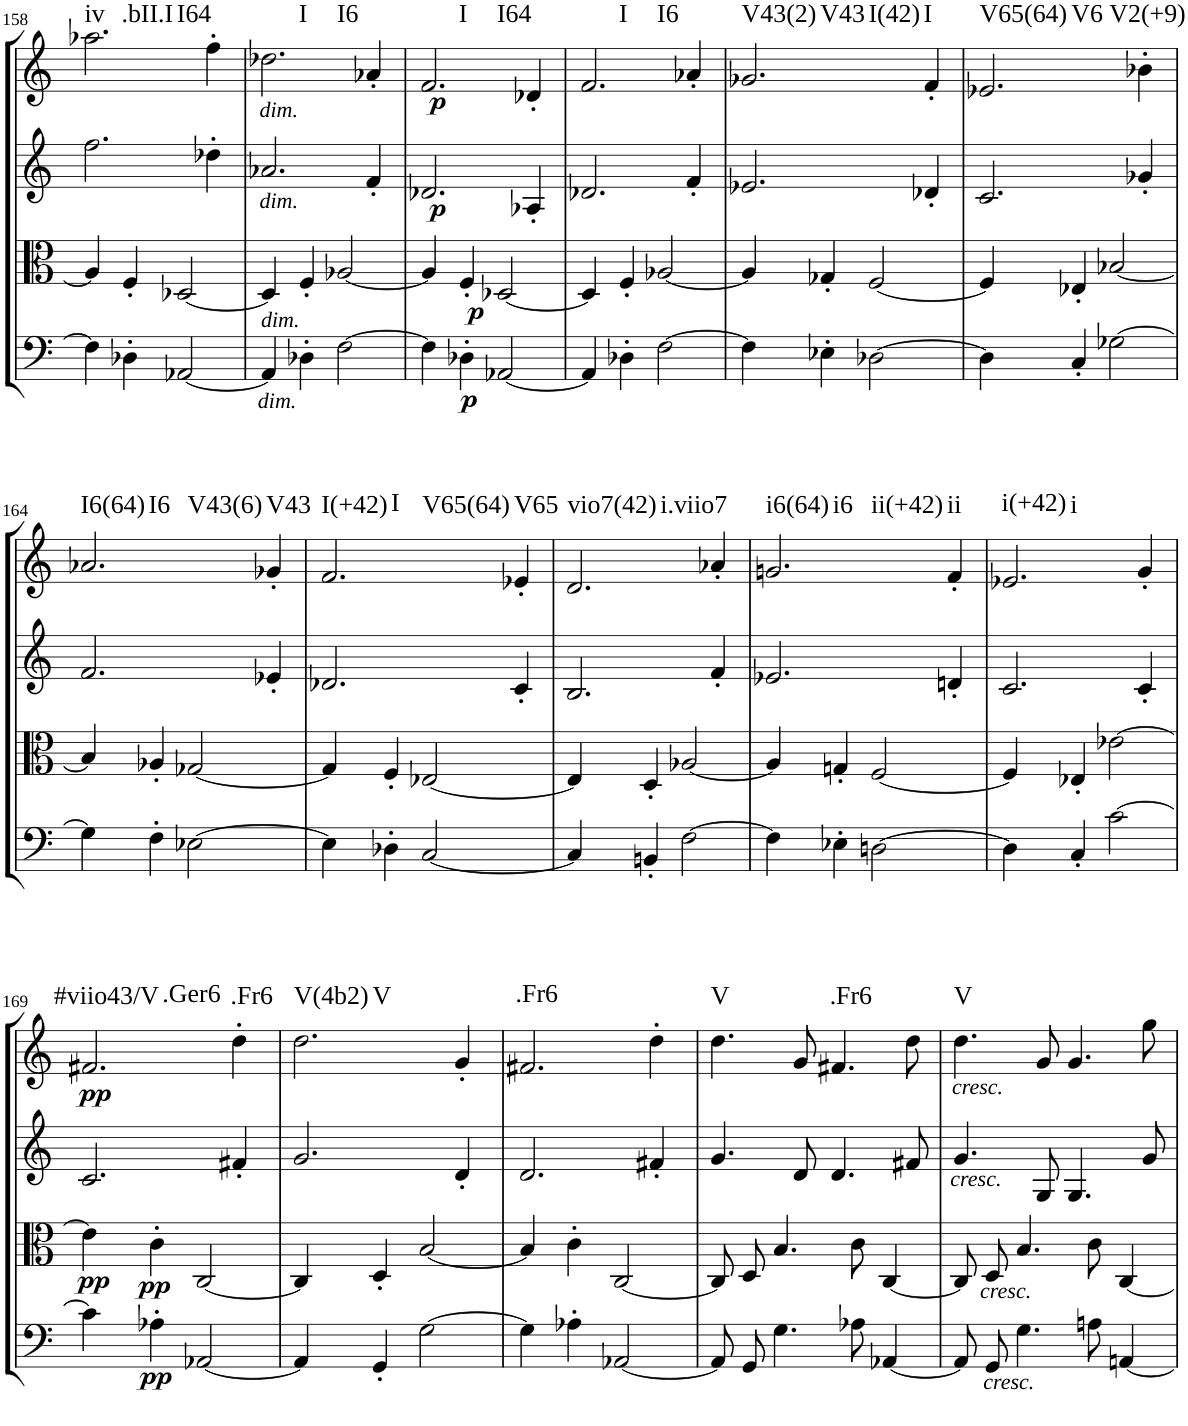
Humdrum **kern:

**kern	**dynam	**kern	**dynam	**kern	**dynam	**kern	**dynam	**harte
*part4	*part4	*part3	*part3	*part2	*part2	*part1	*part1	*part1
*staff4	*staff4	*staff3	*staff3	*staff2	*staff2	*staff1	*staff1	*
*I"Cello	*	*I"Viola	*	*I"2nd Violin	*	*I"1st Violin	*	*
*	*	*I'Vla	*	*I'Vln	*	*I'Vln	*	*
!!LO:PB:g=z
*clefF4	*	*clefC3	*	*clefG2	*	*clefG2	*	*
*k[]	*	*k[]	*	*k[]	*	*k[]	*	*
*M4/4	*	*M4/4	*	*M4/4	*	*M4/4	*	*
*met(c)	*	*met(c)	*	*met(c)	*	*met(c)	*	*
=158	=158	=158	=158	=158	=158	=158	=158	=158
!	!	!	!	!	!	!	!	!LO:H:n=1:kt=iv
!	!	!	!	!	!	!	!	!LO:H:n=2:kt=.bII.I
!	!	!	!	!	!	!	!	!LO:H:n=3:kt=I64
4F\]	.	4A-/]	.	2.ff\	.	2.aa-X\	.	N N N
4D-X'\	.	4F'/	.	.	.	.	.	.
[2AA-X/	.	[2D-X/	.	.	.	.	.	.
.	.	.	.	4dd-X'\	.	4ff'\	.	.
=159	=159	=159	=159	=159	=159	=159	=159	=159
!	!	!	!	!	!	!LO:TX:b:i:t=dim.	!	!
!	!	!	!	!LO:TX:b:i:t=dim.	!	!	!	!
!	!	!LO:TX:b:i:t=dim.	!	!	!	!	!	!
!LO:TX:b:i:t=dim.	!	!	!	!	!	!	!	!LO:H:n=1:kt=I
!	!	!	!	!	!	!	!	!LO:H:n=2:kt=I6
4AA-/]	.	4D-/]	.	2.a-X/	.	2.dd-X\	.	N N
4D-X'\	.	4F'/	.	.	.	.	.	.
[2F\	.	[2A-X/	.	.	.	.	.	.
.	.	.	.	4f'/	.	4a-X'/	.	.
=160	=160	=160	=160	=160	=160	=160	=160	=160
!	!	!	!	!	!LO:DY:b	!	!LO:DY:b	!LO:H:n=1:kt=I
!	!	!	!	!	!	!	!	!LO:H:n=2:kt=I64
4F\]	.	4A-/]	.	2.d-X/	p	2.f/	p	N N
!	!LO:DY:b	!	!LO:DY:b	!	!	!	!	!
4D-X'\	p	4F'/	p	.	.	.	.	.
[2AA-X/	.	[2D-X/	.	.	.	.	.	.
.	.	.	.	4A-X'/	.	4d-X'/	.	.
=161	=161	=161	=161	=161	=161	=161	=161	=161
!	!	!	!	!	!	!	!	!LO:H:n=1:kt=I
!	!	!	!	!	!	!	!	!LO:H:n=2:kt=I6
4AA-/]	.	4D-/]	.	2.d-X/	.	2.f/	.	N N
4D-X'\	.	4F'/	.	.	.	.	.	.
[2F\	.	[2A-X/	.	.	.	.	.	.
.	.	.	.	4f'/	.	4a-X'/	.	.
=162	=162	=162	=162	=162	=162	=162	=162	=162
!	!	!	!	!	!	!	!	!LO:H:n=1:kt=V43(2)
!	!	!	!	!	!	!	!	!LO:H:n=2:kt=V43
!	!	!	!	!	!	!	!	!LO:H:n=3:kt=I(42)
4F\]	.	4A-/]	.	2.e-X/	.	2.g-X/	.	N N N
4E-X'\	.	4G-X'/	.	.	.	.	.	.
[2D-X\	.	[2F/	.	.	.	.	.	.
!	!	!	!	!	!	!	!	!LO:H:kt=I
.	.	.	.	4d-X'/	.	4f'/	.	N
=163	=163	=163	=163	=163	=163	=163	=163	=163
!	!	!	!	!	!	!	!	!LO:H:n=1:kt=V65(64)
!	!	!	!	!	!	!	!	!LO:H:n=2:kt=V6
!	!	!	!	!	!	!	!	!LO:H:n=3:kt=V2(+9)
4D-\]	.	4F/]	.	2.c/	.	2.e-X/	.	N N N
4C'/	.	4E-X'/	.	.	.	.	.	.
[2G-X\	.	[2B-X/	.	.	.	.	.	.
.	.	.	.	4g-X'/	.	4b-X'\	.	.
!!LO:LB:g=z
=164	=164	=164	=164	=164	=164	=164	=164	=164
!	!	!	!	!	!	!	!	!LO:H:n=1:kt=I6(64)
!	!	!	!	!	!	!	!	!LO:H:n=2:kt=I6
!	!	!	!	!	!	!	!	!LO:H:n=3:kt=V43(6)
4G-\]	.	4B-/]	.	2.f/	.	2.a-X/	.	N N N
4F'\	.	4A-X'/	.	.	.	.	.	.
[2E-X\	.	[2G-X/	.	.	.	.	.	.
!	!	!	!	!	!	!	!	!LO:H:kt=V43
.	.	.	.	4e-X'/	.	4g-X'/	.	N
=165	=165	=165	=165	=165	=165	=165	=165	=165
!	!	!	!	!	!	!	!	!LO:H:n=1:kt=I(+42)
!	!	!	!	!	!	!	!	!LO:H:n=2:kt=I
!	!	!	!	!	!	!	!	!LO:H:n=3:kt=V65(64)
4E-\]	.	4G-/]	.	2.d-X/	.	2.f/	.	N N N
4D-X'\	.	4F'/	.	.	.	.	.	.
[2C/	.	[2E-X/	.	.	.	.	.	.
!	!	!	!	!	!	!	!	!LO:H:kt=V65
.	.	.	.	4c'/	.	4e-X'/	.	N
=166	=166	=166	=166	=166	=166	=166	=166	=166
!	!	!	!	!	!	!	!	!LO:H:n=1:kt=vio7(42)
!	!	!	!	!	!	!	!	!LO:H:n=2:kt=i.viio7
4C/]	.	4E-/]	.	2.B/	.	2.d/	.	N N
4BBn'/	.	4D'/	.	.	.	.	.	.
[2F\	.	[2A-X/	.	.	.	.	.	.
.	.	.	.	4f'/	.	4a-X'/	.	.
=167	=167	=167	=167	=167	=167	=167	=167	=167
!	!	!	!	!	!	!	!	!LO:H:n=1:kt=i6(64)
!	!	!	!	!	!	!	!	!LO:H:n=2:kt=i6
!	!	!	!	!	!	!	!	!LO:H:n=3:kt=ii(+42)
4F\]	.	4A-/]	.	2.e-X/	.	2.gn/	.	N N N
4E-X'\	.	4Gn'/	.	.	.	.	.	.
[2Dn\	.	[2F/	.	.	.	.	.	.
!	!	!	!	!	!	!	!	!LO:H:kt=ii
.	.	.	.	4dn'/	.	4f'/	.	N
=168	=168	=168	=168	=168	=168	=168	=168	=168
!	!	!	!	!	!	!	!	!LO:H:n=1:kt=i(+42)
!	!	!	!	!	!	!	!	!LO:H:n=2:kt=i
4D\]	.	4F/]	.	2.c/	.	2.e-X/	.	N N
4C'/	.	4E-X'/	.	.	.	.	.	.
[2c\	.	[2e-X\	.	.	.	.	.	.
.	.	.	.	4c'/	.	4g'/	.	.
!!LO:LB:g=z
=169	=169	=169	=169	=169	=169	=169	=169	=169
!	!	!	!LO:DY:b	!	!	!	!LO:DY:b	!LO:H:n=1:kt=#viio43/V
!	!	!	!	!	!	!	!	!LO:H:n=2:kt=.Ger6
4c\]	.	4e-\]	pp	2.c/	.	2.f#X/	pp	N N
!	!LO:DY:b	!	!LO:DY:b	!	!	!	!	!
4A-X'\	pp	4c'\	pp	.	.	.	.	.
[2AA-X/	.	[2C/	.	.	.	.	.	.
!	!	!	!	!	!	!	!	!LO:H:kt=.Fr6
.	.	.	.	4f#X'/	.	4dd'\	.	N
=170	=170	=170	=170	=170	=170	=170	=170	=170
!	!	!	!	!	!	!	!	!LO:H:n=1:kt=V(4b2)
!	!	!	!	!	!	!	!	!LO:H:n=2:kt=V
4AA-/]	.	4C/]	.	2.g/	.	2.dd\	.	N N
4GG'/	.	4D'/	.	.	.	.	.	.
[2G\	.	[2B/	.	.	.	.	.	.
.	.	.	.	4d'/	.	4g'/	.	.
=171	=171	=171	=171	=171	=171	=171	=171	=171
!	!	!	!	!	!	!	!	!LO:H:kt=.Fr6
4G\]	.	4B/]	.	2.d/	.	2.f#X/	.	N
4A-X'\	.	4c'\	.	.	.	.	.	.
[2AA-X/	.	[2C/	.	.	.	.	.	.
.	.	.	.	4f#X'/	.	4dd'\	.	.
=172	=172	=172	=172	=172	=172	=172	=172	=172
!	!	!	!	!	!	!	!	!LO:H:kt=V
8AA-/L]	.	8C/L]	.	4.g/	.	4.dd\	.	N
8GG/J	.	8D/J	.	.	.	.	.	.
4.G\	.	4.B/	.	.	.	.	.	.
.	.	.	.	8d/	.	8g/	.	.
!	!	!	!	!	!	!	!	!LO:H:kt=.Fr6
.	.	.	.	4.d/	.	4.f#X/	.	N
8A-X\	.	8c\	.	.	.	.	.	.
[4AA-X/	.	[4C/	.	.	.	.	.	.
.	.	.	.	8f#X/	.	8dd\	.	.
=173	=173	=173	=173	=173	=173	=173	=173	=173
!	!	!	!	!	!	!LO:TX:b:i:t=cresc.	!	!
!	!	!	!	!LO:TX:b:i:t=cresc.	!	!	!	!LO:H:kt=V
8AA-/L]	.	8C/L]	.	4.g/	.	4.dd\	.	N
!	!	!LO:TX:b:i:t=cresc.	!	!	!	!	!	!
!LO:TX:b:i:t=cresc.	!	!	!	!	!	!	!	!
8GG/J	.	8D/J	.	.	.	.	.	.
4.G\	.	4.B/	.	.	.	.	.	.
.	.	.	.	8G/	.	8g/	.	.
.	.	.	.	4.G/	.	4.g/	.	.
8An\	.	8c\	.	.	.	.	.	.
[4AAn/	.	[4C/	.	.	.	.	.	.
.	.	.	.	8g/	.	8gg\	.	.
=	=	=	=	=	=	=	=	=
*-	*-	*-	*-	*-	*-	*-	*-	*-
